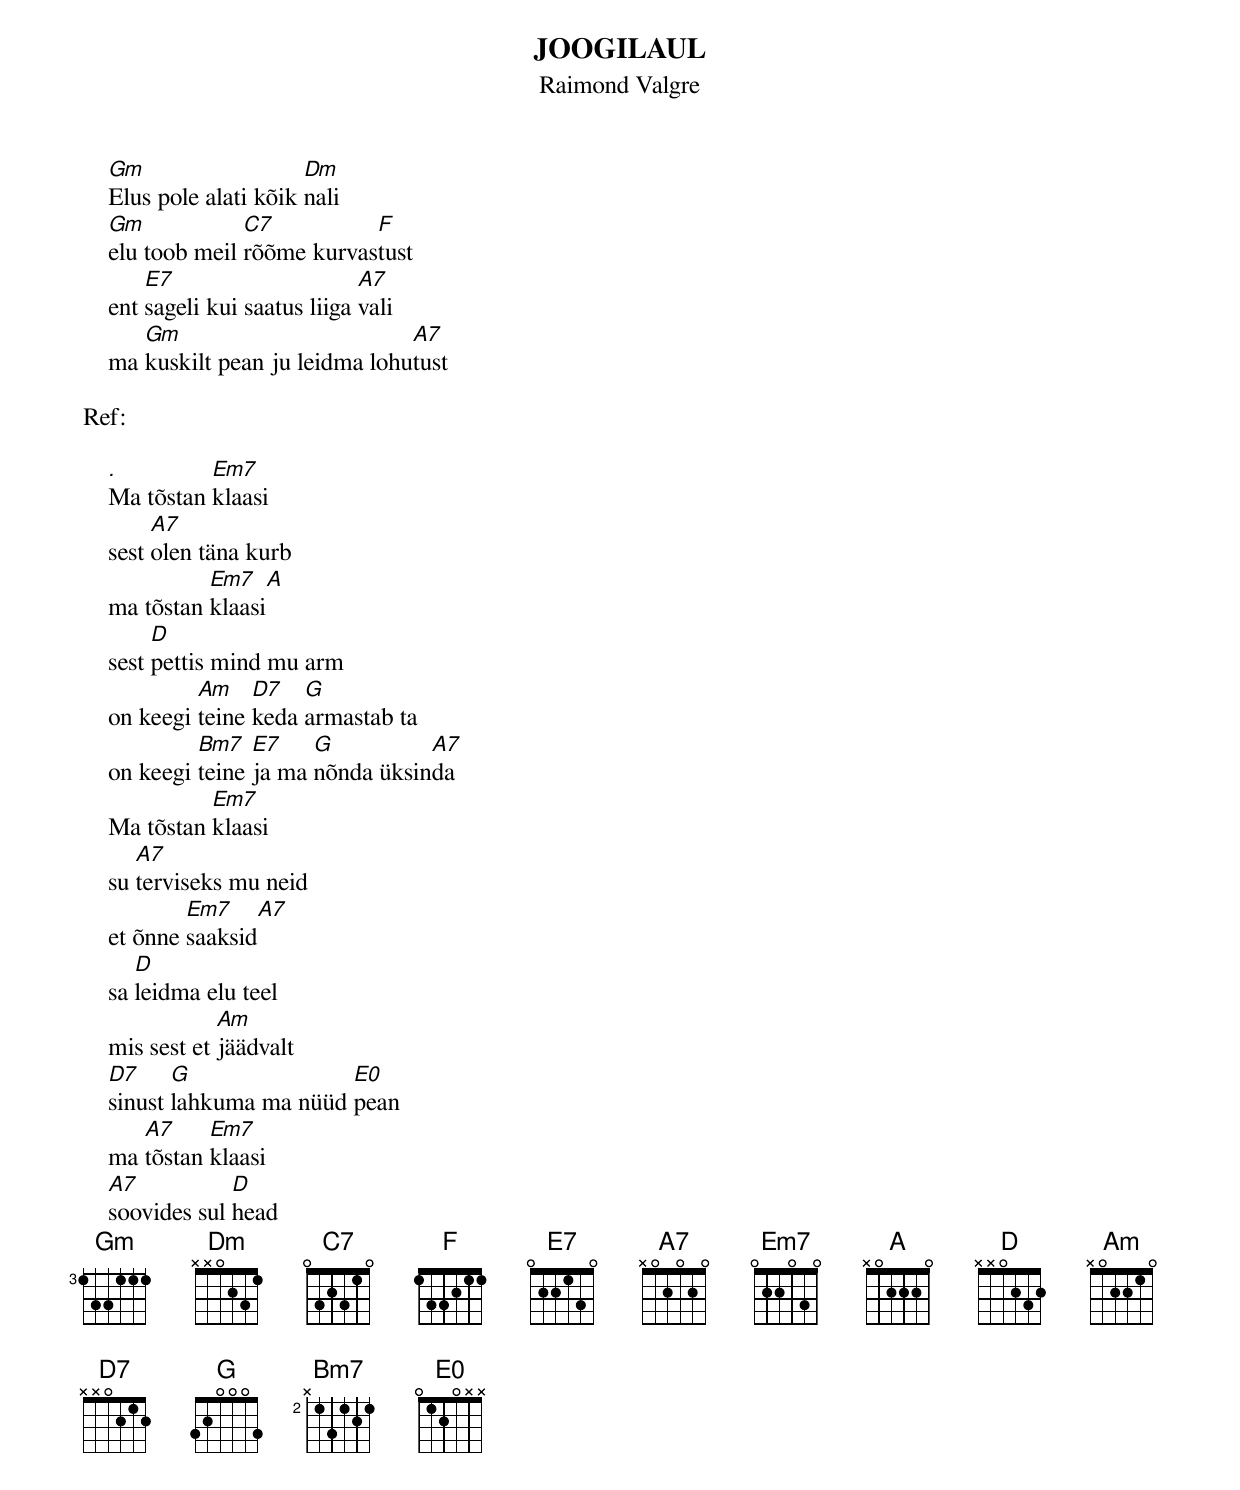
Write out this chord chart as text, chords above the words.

JOOGILAUL
Raimond Valgre

    Gm                   Dm
    Elus pole alati kõik nali
    Gm            C7          F
    elu toob meil rõõme kurvastust
        E7                      A7
    ent sageli kui saatus liiga vali
       Gm                         A7
    ma kuskilt pean ju leidma lohutust

Ref:

    .         Em7
    Ma tõstan klaasi
         A7
    sest olen täna kurb
              Em7    A
    ma tõstan klaasi
         D
    sest pettis mind mu arm
             Am    D7   G
    on keegi teine keda armastab ta
             Bm7   E7    G          A7
    on keegi teine ja ma nõnda üksinda
              Em7
    Ma tõstan klaasi
       A7
    su terviseks mu neid
            Em7     A7
    et õnne saaksid
       D
    sa leidma elu teel
                Am
    mis sest et jäädvalt
    D7     G               E0
    sinust lahkuma ma nüüd pean
       A7     Em7
    ma tõstan klaasi
    A7           D
    soovides sul head
